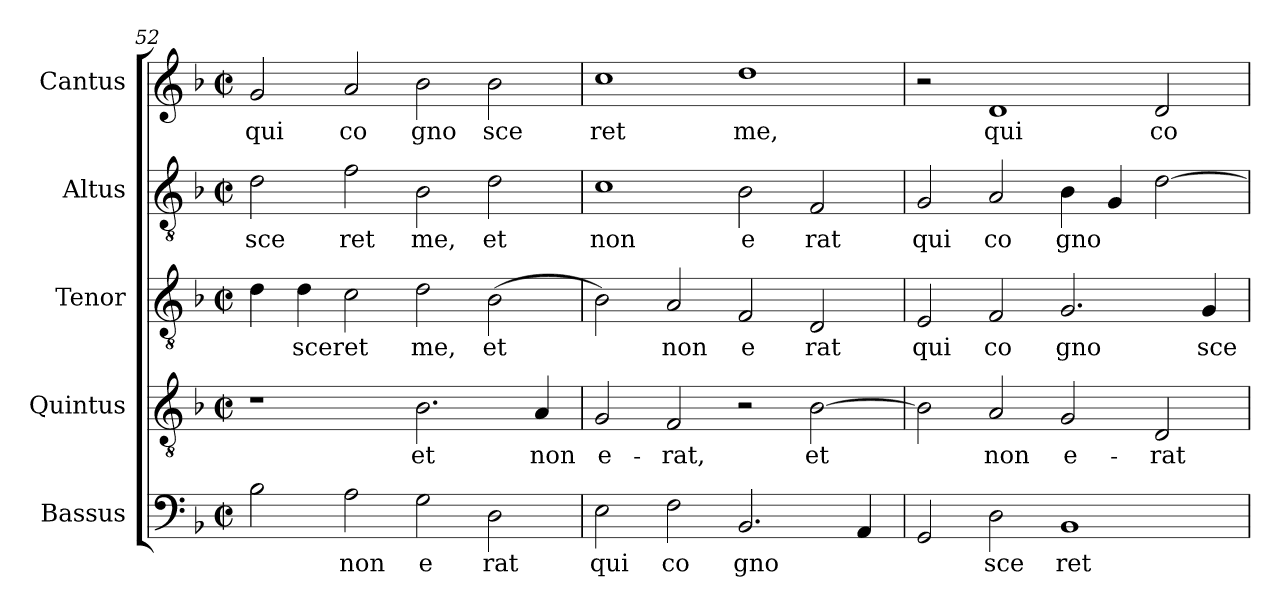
**kern	**text	**kern	**text	**kern	**text	**kern	**text	**kern	**text
*part5	*part5	*part4	*part4	*part3	*part3	*part2	*part2	*part1	*part1
*staff5	*staff5	*staff4	*staff4	*staff3	*staff3	*staff2	*staff2	*staff1	*staff1
*I"Bassus	*	*I"Quintus	*	*I"Tenor	*	*I"Altus	*	*I"Cantus	*
*clefF4	*	*clefGv2	*	*clefGv2	*	*clefGv2	*	*clefG2	*
*k[b-]	*	*k[b-]	*	*k[b-]	*	*k[b-]	*	*k[b-]	*
*F:	*	*F:	*	*F:	*	*F:	*	*F:	*
*M2/2	*	*M2/2	*	*M2/2	*	*M2/2	*	*M2/2	*
*met(c|)	*	*met(c|)	*	*met(c|)	*	*met(c|)	*	*met(c|)	*
=52	=52	=52	=52	=52	=52	=52	=52	=52	=52
!	!	!	!	!	!	!	!LO:LY:b:cj	!	!LO:LY:b:cj
2B-\	.	1r	.	4d\	.	2d\	sce	2g/	qui
!	!	!	!	!	!LO:LY:b:cj	!	!	!	!
.	.	.	.	4d\	sceret	.	.	.	.
!	!LO:LY:b:cj	!	!	!	!	!	!LO:LY:b:cj	!	!LO:LY:b:cj
2A\	non	.	.	2c\	.	2f\	ret	2a/	co
!	!LO:LY:b:cj	!	!LO:LY:b:cj	!	!LO:LY:b:cj	!	!LO:LY:b:cj	!	!LO:LY:b:cj
2G\	e	2.B-\	et	2d\	me,	2B-\	me,	2b-\	gno
!	!LO:LY:b:cj	!	!	!	!LO:LY:b:cj	!	!LO:LY:b:cj	!	!LO:LY:b:cj
2D\	rat	.	.	(>2B-\	et	2d\	et	2b-\	sce
!	!	!	!LO:LY:b:cj	!	!	!	!	!	!
.	.	4A/	non	.	.	.	.	.	.
=53	=53	=53	=53	=53	=53	=53	=53	=53	=53
!	!LO:LY:b:cj	!	!LO:LY:b:cj	!	!	!	!LO:LY:b:cj	!	!LO:LY:b:cj
2E\	qui	2G/	e-	2B-\)	.	1c	non	1cc	ret
!	!LO:LY:b:cj	!	!LO:LY:b:cj	!	!LO:LY:b:cj	!	!	!	!
2F\	co	2F/	-rat,	2A/	non	.	.	.	.
!	!LO:LY:b	!	!	!	!LO:LY:b:cj	!	!LO:LY:b:cj	!	!LO:LY:b:cj
2.BB-/	gno	2r	.	2F/	e	2B-\	e	1dd	me,
!	!	!	!LO:LY:b:cj	!	!LO:LY:b:cj	!	!LO:LY:b:cj	!	!
.	.	[>2B-\	et	2D/	rat	2F/	rat	.	.
4AA/	.	.	.	.	.	.	.	.	.
=54	=54	=54	=54	=54	=54	=54	=54	=54	=54
!	!	!	!	!	!LO:LY:b:cj	!	!LO:LY:b:cj	!	!
2GG/	.	2B-\]	.	2E/	qui	2G/	qui	2r	.
!	!LO:LY:b:cj	!	!LO:LY:b:cj	!	!LO:LY:b:cj	!	!LO:LY:b:cj	!	!LO:LY:b:cj
2D\	sce	2A/	non	2F/	co	2A/	co	1d	qui
!	!LO:LY:b:cj	!	!LO:LY:b:cj	!	!LO:LY:b:cj	!	!LO:LY:b	!	!
1BB-	ret	2G/	e-	2.G/	gno	4B-\	gno	.	.
.	.	.	.	.	.	4G/	.	.	.
!	!	!	!LO:LY:b:cj	!	!	!	!	!	!LO:LY:b:cj
.	.	2D/	-rat	.	.	[>2d\	.	2d/	co
!	!	!	!	!	!LO:LY:b:cj	!	!	!	!
.	.	.	.	4G/	sce	.	.	.	.
=	=	=	=	=	=	=	=	=	=
*-	*-	*-	*-	*-	*-	*-	*-	*-	*-
